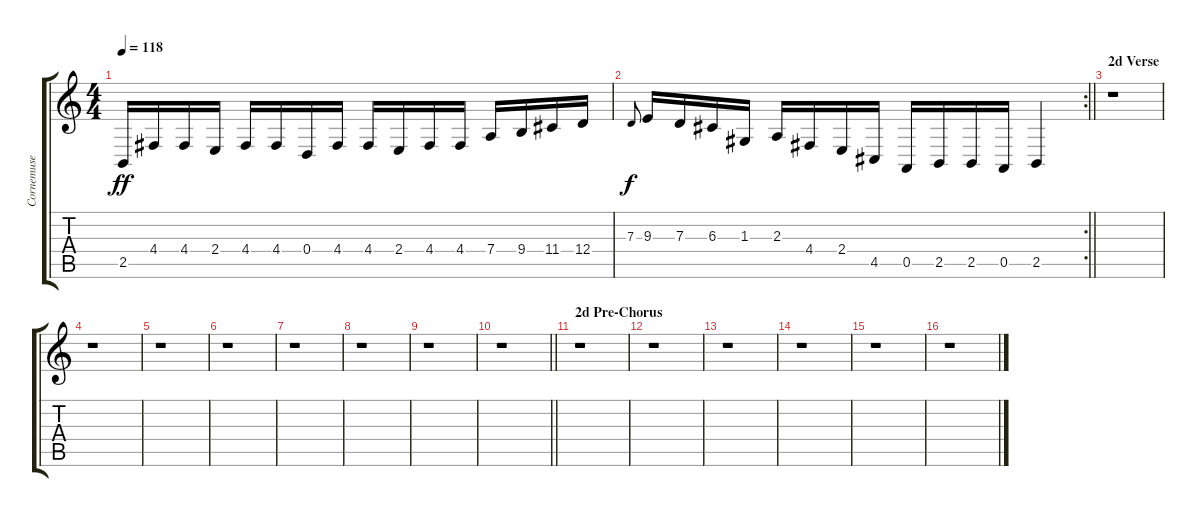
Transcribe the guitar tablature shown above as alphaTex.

\track ("Cornemuse" "Cornemuse") {instrument bagpipe}
\staff {score tabs}
\tuning (E4 B3 G3 D3 A2 E2) {hide}
\ts (4 4)
\tempo 118
\clef g2
\ks c
2.5.16{dy ff} 4.4.16 4.4.16 2.4.16 4.4.16 4.4.16 0.4.16 4.4.16 4.4.16 2.4.16 4.4.16 4.4.16 7.4.16 9.4.16 11.4.16 12.4.16 |
\rc 2
\barLineRight lightlight
7.3.8{gr onbeat dy f} 9.3.16 7.3.16 6.3.16 1.3.16 2.3.16 4.4.16 2.4.16 4.5.16 0.5.16 2.5.16 2.5.16 0.5.16 2.5.4 |
\section ("" "2d Verse")
r.1 |
r.1 |
r.1 |
r.1 |
r.1 |
r.1 |
r.1 |
\barLineRight lightlight
r.1 |
\section ("" "2d Pre-Chorus")
r.1 |
r.1 |
r.1 |
r.1 |
r.1 |
r.1
